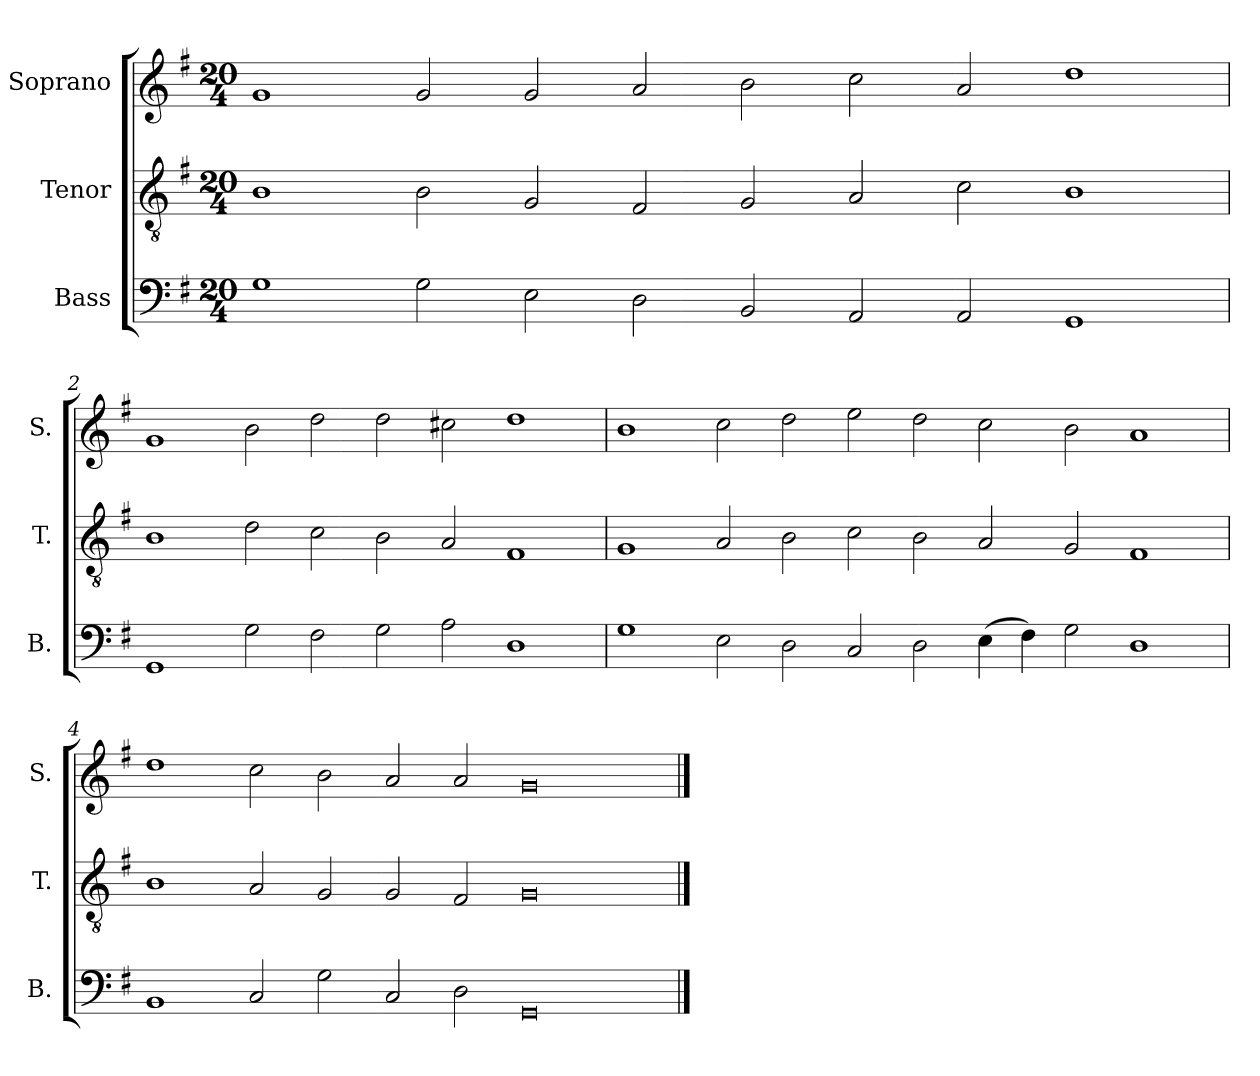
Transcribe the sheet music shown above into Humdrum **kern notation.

**kern	**kern	**kern
*part3	*part2	*part1
*staff3	*staff2	*staff1
*I"Bass	*I"Tenor	*I"Soprano
*I'B.	*I'T.	*I'S.
*clefF4	*clefGv2	*clefG2
*k[f#]	*k[f#]	*k[f#]
*G:	*G:	*G:
*M20/4	*M20/4	*M20/4
=1	=1	=1
1G	1B	1g
2G\	2B\	2g/
2E\	2G/	2g/
2D\	2F#/	2a/
2BB/	2G/	2b\
2AA/	2A/	2cc\
2AA/	2c\	2a/
1GG	1B	1dd
=2	=2	=2
1GG	1B	1g
2G\	2d\	2b\
2F#\	2c\	2dd\
2G\	2B\	2dd\
2A\	2A/	2cc#X\
1D	1F#	1dd
=3	=3	=3
1G	1G	1b
2E\	2A/	2cc\
2D\	2B\	2dd\
2C/	2c\	2ee\
2D\	2B\	2dd\
(4E\	2A/	2cc\
4F#\)	.	.
2G\	2G/	2b\
1D	1F#	1a
=4	=4	=4
1BB	1B	1dd
2C/	2A/	2cc\
2G\	2G/	2b\
2C/	2G/	2a/
2D\	2F#/	2a/
0GG	0G	0g
==	==	==
*-	*-	*-
